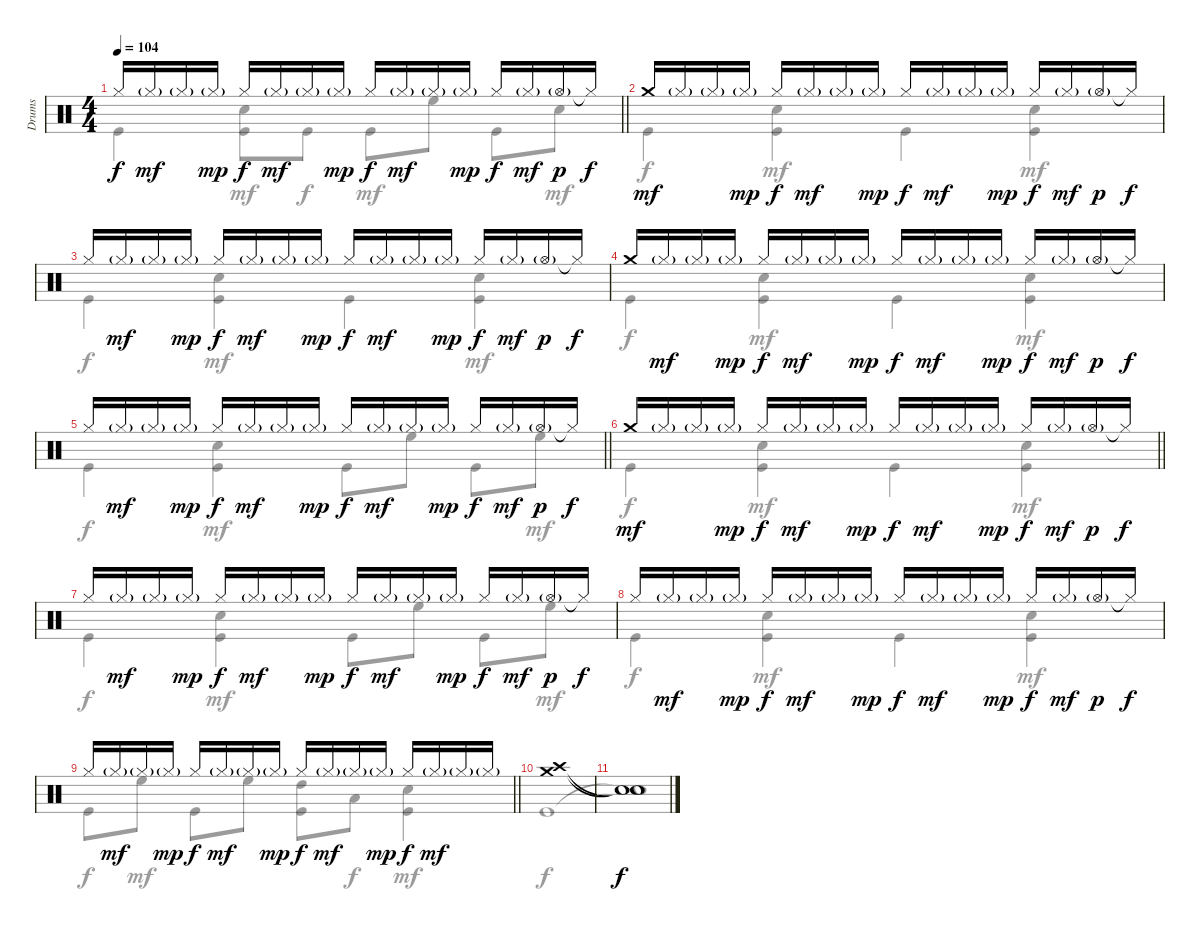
\track ("Drums" "Drums") {instrument percussion}
\staff {score}
\articulation defaults
\voice
\ts (4 4)
\tempo 104
\clef neutral
\barLineRight lightlight
\ks c "Hi-Hat (closed)".16{dy f} "Hi-Hat (closed)"{g}.16{dy mf} "Hi-Hat (closed)"{g}.16 "Hi-Hat (closed)"{g}.16{dy mp} "Hi-Hat (closed)".16{dy f} "Hi-Hat (closed)"{g}.16{dy mf} "Hi-Hat (closed)"{g}.16 "Hi-Hat (closed)"{g}.16{dy mp} "Hi-Hat (closed)".16{dy f} "Hi-Hat (closed)"{g}.16{dy mf} "Hi-Hat (closed)"{g}.16 "Hi-Hat (closed)"{g}.16{dy mp} "Hi-Hat (closed)".16{dy f} "Hi-Hat (closed)"{g}.16{dy mf} "Hi-Hat (open)"{g}.16{dy p} "Hi-Hat (closed)"{t}.16{dy f}
|
\section ("" "")
"Crash medium (hit)".16{dy mf} "Hi-Hat (closed)"{g}.16 "Hi-Hat (closed)"{g}.16 "Hi-Hat (closed)"{g}.16{dy mp} "Hi-Hat (closed)".16{dy f} "Hi-Hat (closed)"{g}.16{dy mf} "Hi-Hat (closed)"{g}.16 "Hi-Hat (closed)"{g}.16{dy mp} "Hi-Hat (closed)".16{dy f} "Hi-Hat (closed)"{g}.16{dy mf} "Hi-Hat (closed)"{g}.16 "Hi-Hat (closed)"{g}.16{dy mp} "Hi-Hat (closed)".16{dy f} "Hi-Hat (closed)"{g}.16{dy mf} "Hi-Hat (open)"{g}.16{dy p} "Hi-Hat (closed)"{t}.16{dy f} |
"Hi-Hat (closed)".16 "Hi-Hat (closed)"{g}.16{dy mf} "Hi-Hat (closed)"{g}.16 "Hi-Hat (closed)"{g}.16{dy mp} "Hi-Hat (closed)".16{dy f} "Hi-Hat (closed)"{g}.16{dy mf} "Hi-Hat (closed)"{g}.16 "Hi-Hat (closed)"{g}.16{dy mp} "Hi-Hat (closed)".16{dy f} "Hi-Hat (closed)"{g}.16{dy mf} "Hi-Hat (closed)"{g}.16 "Hi-Hat (closed)"{g}.16{dy mp} "Hi-Hat (closed)".16{dy f} "Hi-Hat (closed)"{g}.16{dy mf} "Hi-Hat (open)"{g}.16{dy p} "Hi-Hat (closed)"{t}.16{dy f} |
"Crash medium (hit)".16 "Hi-Hat (closed)"{g}.16{dy mf} "Hi-Hat (closed)"{g}.16 "Hi-Hat (closed)"{g}.16{dy mp} "Hi-Hat (closed)".16{dy f} "Hi-Hat (closed)"{g}.16{dy mf} "Hi-Hat (closed)"{g}.16 "Hi-Hat (closed)"{g}.16{dy mp} "Hi-Hat (closed)".16{dy f} "Hi-Hat (closed)"{g}.16{dy mf} "Hi-Hat (closed)"{g}.16 "Hi-Hat (closed)"{g}.16{dy mp} "Hi-Hat (closed)".16{dy f} "Hi-Hat (closed)"{g}.16{dy mf} "Hi-Hat (open)"{g}.16{dy p} "Hi-Hat (closed)"{t}.16{dy f} |
\barLineRight lightlight "Hi-Hat (closed)".16 "Hi-Hat (closed)"{g}.16{dy mf} "Hi-Hat (closed)"{g}.16 "Hi-Hat (closed)"{g}.16{dy mp} "Hi-Hat (closed)".16{dy f} "Hi-Hat (closed)"{g}.16{dy mf} "Hi-Hat (closed)"{g}.16 "Hi-Hat (closed)"{g}.16{dy mp} "Hi-Hat (closed)".16{dy f} "Hi-Hat (closed)"{g}.16{dy mf} "Hi-Hat (closed)"{g}.16 "Hi-Hat (closed)"{g}.16{dy mp} "Hi-Hat (closed)".16{dy f} "Hi-Hat (closed)"{g}.16{dy mf} "Hi-Hat (open)"{g}.16{dy p} "Hi-Hat (closed)"{t}.16{dy f}
|
\barLineRight lightlight "Crash medium (hit)".16{dy mf} "Hi-Hat (closed)"{g}.16 "Hi-Hat (closed)"{g}.16 "Hi-Hat (closed)"{g}.16{dy mp} "Hi-Hat (closed)".16{dy f} "Hi-Hat (closed)"{g}.16{dy mf} "Hi-Hat (closed)"{g}.16 "Hi-Hat (closed)"{g}.16{dy mp} "Hi-Hat (closed)".16{dy f} "Hi-Hat (closed)"{g}.16{dy mf} "Hi-Hat (closed)"{g}.16 "Hi-Hat (closed)"{g}.16{dy mp} "Hi-Hat (closed)".16{dy f} "Hi-Hat (closed)"{g}.16{dy mf} "Hi-Hat (open)"{g}.16{dy p} "Hi-Hat (closed)"{t}.16{dy f}
|
\section ("" "")
"Hi-Hat (closed)".16 "Hi-Hat (closed)"{g}.16{dy mf} "Hi-Hat (closed)"{g}.16 "Hi-Hat (closed)"{g}.16{dy mp} "Hi-Hat (closed)".16{dy f} "Hi-Hat (closed)"{g}.16{dy mf} "Hi-Hat (closed)"{g}.16 "Hi-Hat (closed)"{g}.16{dy mp} "Hi-Hat (closed)".16{dy f} "Hi-Hat (closed)"{g}.16{dy mf} "Hi-Hat (closed)"{g}.16 "Hi-Hat (closed)"{g}.16{dy mp} "Hi-Hat (closed)".16{dy f} "Hi-Hat (closed)"{g}.16{dy mf} "Hi-Hat (open)"{g}.16{dy p} "Hi-Hat (closed)"{t}.16{dy f} |
"Hi-Hat (closed)".16 "Hi-Hat (closed)"{g}.16{dy mf} "Hi-Hat (closed)"{g}.16 "Hi-Hat (closed)"{g}.16{dy mp} "Hi-Hat (closed)".16{dy f} "Hi-Hat (closed)"{g}.16{dy mf} "Hi-Hat (closed)"{g}.16 "Hi-Hat (closed)"{g}.16{dy mp} "Hi-Hat (closed)".16{dy f} "Hi-Hat (closed)"{g}.16{dy mf} "Hi-Hat (closed)"{g}.16 "Hi-Hat (closed)"{g}.16{dy mp} "Hi-Hat (closed)".16{dy f} "Hi-Hat (closed)"{g}.16{dy mf} "Hi-Hat (open)"{g}.16{dy p} "Hi-Hat (closed)"{t}.16{dy f} |
\barLineRight lightlight "Hi-Hat (closed)".16 "Hi-Hat (closed)"{g}.16{dy mf} "Hi-Hat (closed)"{g}.16 "Hi-Hat (closed)"{g}.16{dy mp} "Hi-Hat (closed)".16{dy f} "Hi-Hat (closed)"{g}.16{dy mf} "Hi-Hat (closed)"{g}.16 "Hi-Hat (closed)"{g}.16{dy mp} "Hi-Hat (closed)".16{dy f} "Hi-Hat (closed)"{g}.16{dy mf} "Hi-Hat (closed)"{g}.16 "Hi-Hat (closed)"{g}.16{dy mp} "Hi-Hat (closed)".16{dy f} "Hi-Hat (closed)"{g}.16{dy mf} "Hi-Hat (closed)"{g}.16 "Hi-Hat (closed)"{g}.16
|
\section ("" "")
("Crash high (hit)" "Crash medium (hit)").1 |
("Snare (hit)"{t} "Snare (hit)"{t}).1{dy f volume 0}
\voice
\clef neutral
\ottava regular
\simile none
\barLineRight lightlight
\ks c "Kick (hit)".4{dy f}
("Snare (hit) 2" "Kick (hit)").8{dy mf} "Kick (hit)".8{dy f} "Kick (hit)".8{dy mf} "High Floor Tom (hit)".8 "Kick (hit)".8{dy f} "Snare (hit) 2".8{dy mf} |
"Kick (hit)".4{dy f} ("Snare (hit) 2" "Kick (hit)").4{dy mf} "Kick (hit)".4{dy f} ("Snare (hit) 2" "Kick (hit)").4{dy mf} |
"Kick (hit)".4{dy f} ("Snare (hit) 2" "Kick (hit)").4{dy mf} "Kick (hit)".4{dy f} ("Snare (hit) 2" "Kick (hit)").4{dy mf} |
"Kick (hit)".4{dy f} ("Snare (hit) 2" "Kick (hit)").4{dy mf} "Kick (hit)".4{dy f} ("Snare (hit) 2" "Kick (hit)").4{dy mf} |
\barLineRight lightlight "Kick (hit)".4{dy f}
("Snare (hit) 2" "Kick (hit)").4{dy mf} "Kick (hit)".8 "High Floor Tom (hit)".8 "Kick (hit)".8{dy f} "High Floor Tom (hit)".8{dy mf} |
\barLineRight lightlight "Kick (hit)".4{dy f}
("Snare (hit) 2" "Kick (hit)").4{dy mf} "Kick (hit)".4{dy f} ("Snare (hit) 2" "Kick (hit)").4{dy mf} |
"Kick (hit)".4{dy f} ("Snare (hit) 2" "Kick (hit)").4{dy mf} "Kick (hit)".8 "High Floor Tom (hit)".8 "Kick (hit)".8{dy f} "High Floor Tom (hit)".8{dy mf} |
"Kick (hit)".4{dy f} ("Snare (hit) 2" "Kick (hit)").4{dy mf} "Kick (hit)".4{dy f} ("Snare (hit) 2" "Kick (hit)").4{dy mf} |
\barLineRight lightlight "Kick (hit)".8{dy f} "High Floor Tom (hit)".8{dy mf} "Kick (hit)".8 "High Floor Tom (hit)".8
("High Tom (hit)" "Kick (hit)").8 "Low Tom (hit)".8{dy f} ("Snare (hit) 2" "Kick (hit)").4{dy mf} |
"Kick (hit)".1{dy f} |
"Snare (hit)"{t}.1
